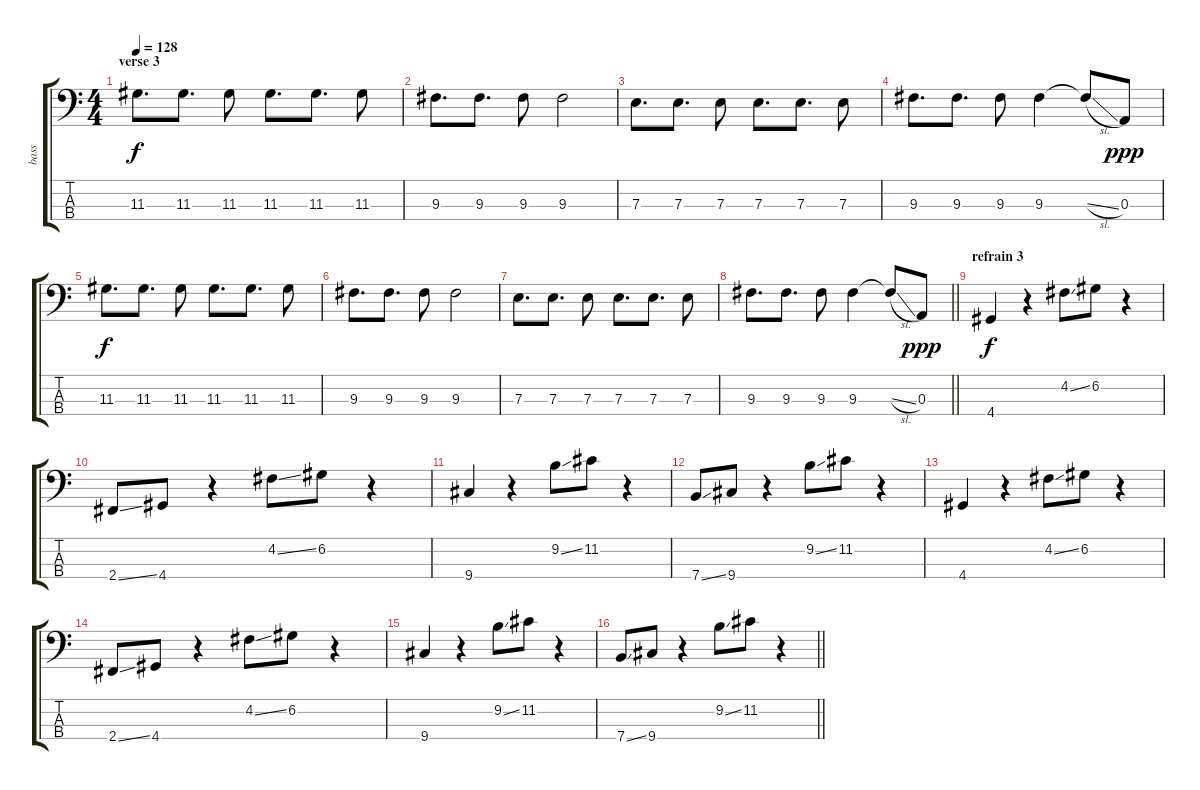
\track ("bass" "bass") {instrument electricbassfinger}
\staff {score tabs}
\tuning (G2 D2 A1 E1) {hide}
\ts (4 4)
\section ("" "verse 3")
\tempo 128
\clef f4
\ks c
11.3.8{d dy f} 11.3.8{d} 11.3.8 11.3.8{d} 11.3.8{d} 11.3.8 |
9.3.8{d} 9.3.8{d} 9.3.8 9.3.2 |
7.3.8{d} 7.3.8{d} 7.3.8 7.3.8{d} 7.3.8{d} 7.3.8 |
9.3.8{d} 9.3.8{d} 9.3.8 9.3.4 9.3{sl t}.8 0.3.8{dy ppp} |
11.3.8{d dy f} 11.3.8{d} 11.3.8 11.3.8{d} 11.3.8{d} 11.3.8 |
9.3.8{d} 9.3.8{d} 9.3.8 9.3.2 |
7.3.8{d} 7.3.8{d} 7.3.8 7.3.8{d} 7.3.8{d} 7.3.8 |
\barLineRight lightlight
9.3.8{d} 9.3.8{d} 9.3.8 9.3.4 9.3{sl t}.8 0.3.8{dy ppp} |
\section ("" "refrain 3")
4.4.4{dy f} r.4 4.2{ss}.8 6.2.8 r.4 |
2.4{ss}.8 4.4.8 r.4 4.2{ss}.8 6.2.8 r.4 |
9.4.4 r.4 9.2{ss}.8 11.2.8 r.4 |
7.4{ss}.8 9.4.8 r.4 9.2{ss}.8 11.2.8 r.4 |
4.4.4 r.4 4.2{ss}.8 6.2.8 r.4 |
2.4{ss}.8 4.4.8 r.4 4.2{ss}.8 6.2.8 r.4 |
9.4.4 r.4 9.2{ss}.8 11.2.8 r.4 |
\barLineRight lightlight
7.4{ss}.8 9.4.8 r.4 9.2{ss}.8 11.2.8 r.4
